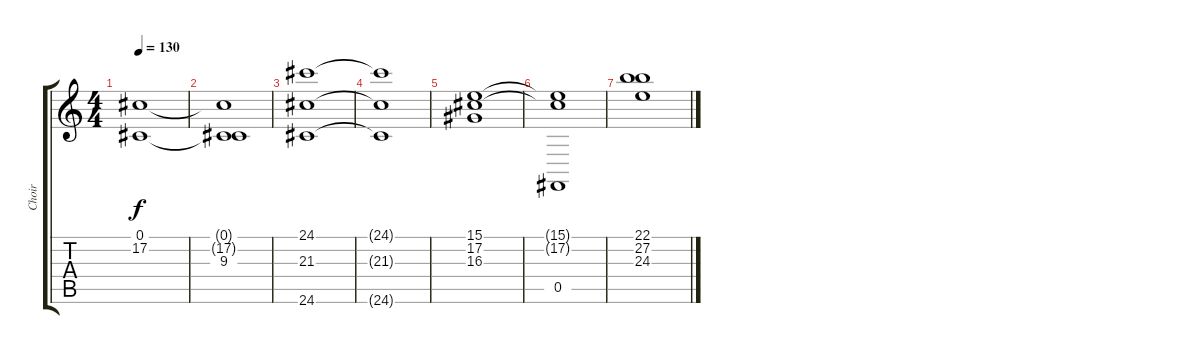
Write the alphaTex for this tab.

\track ("Choir" "Choir") {instrument pad4choir}
\staff {score tabs}
\tuning (Db4 Ab3 E3 B2 Gb2 Db2) {hide}
\ts (4 4)
\tempo 130
\clef g2
\ks c
(0.1 17.2).1{dy f} |
(0.1{t} 17.2{t} 9.3).1 |
(24.1 21.3 24.6).1 |
(24.1{t} 21.3{t} 24.6{t}).1 |
(15.1 17.2 16.3).1 |
(15.1{t} 17.2{t} 0.5).1 |
(22.1 27.2 24.3).1
